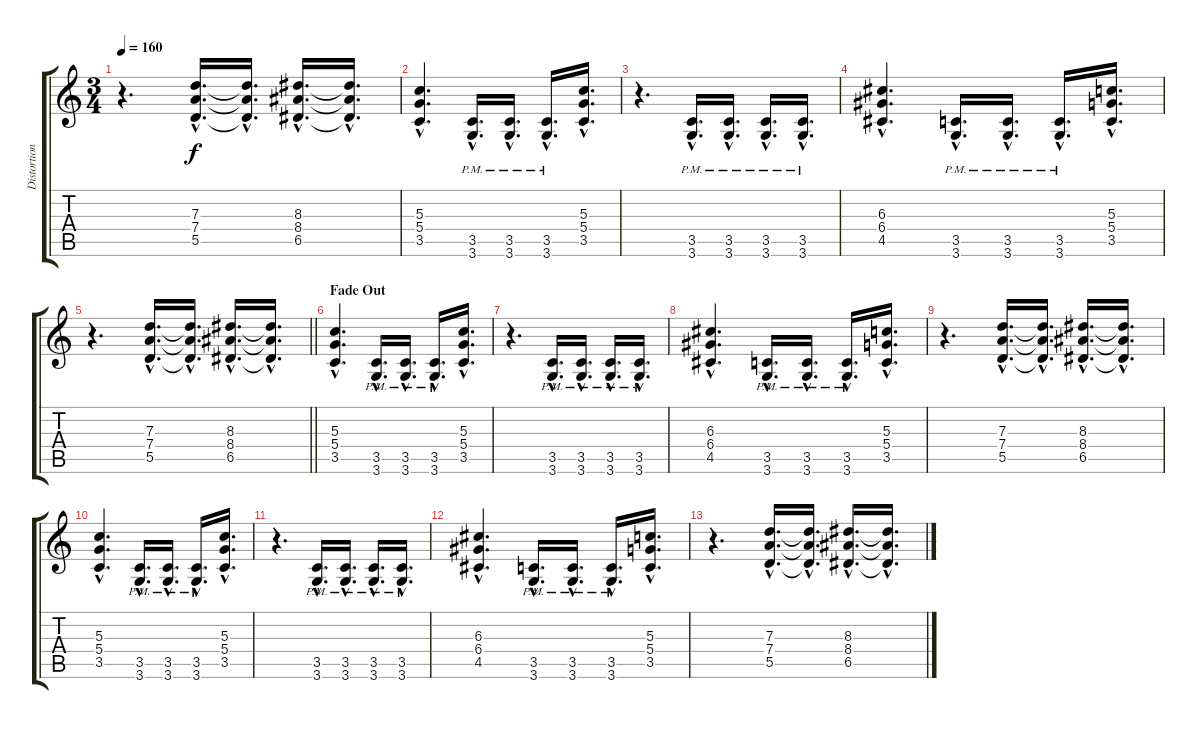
\track ("Distortion Guitar 1" "Distortion") {instrument distortionguitar}
\staff {score tabs}
\tuning (E4 B3 G3 D3 A2 E2) {hide}
\ts (3 4)
\tempo 160
\clef g2
\ks c
r.4{d dy f} (7.3{hac} 7.4{hac} 5.5{hac}).16{d} (7.3{hac t} 7.4{hac t} 5.5{hac t}).16{d} (8.3{hac} 8.4{hac} 6.5{hac}).16{d} (8.3{hac t} 8.4{hac t} 6.5{hac t}).16{d} |
(5.3{hac} 5.4{hac} 3.5{hac}).4{d} (3.5{hac pm} 3.6{hac pm}).16{d} (3.5{hac pm} 3.6{hac pm}).16{d} (3.5{hac pm} 3.6{hac pm}).16{d} (5.3{hac} 5.4{hac} 3.5{hac}).16{d} |
r.4{d} (3.5{hac pm} 3.6{hac}).16{d} (3.5{hac pm} 3.6{hac pm}).16{d} (3.5{hac pm} 3.6{hac pm}).16{d} (3.5{hac pm} 3.6{hac pm}).16{d} |
(6.3{hac} 6.4{hac} 4.5{hac}).4{d} (3.5{hac pm} 3.6{hac pm}).16{d} (3.5{hac pm} 3.6{hac pm}).16{d} (3.5{hac pm} 3.6{hac pm}).16{d} (5.3{hac} 5.4{hac} 3.5{hac}).16{d} |
\barLineRight lightlight
r.4{d} (7.3{hac} 7.4{hac} 5.5{hac}).16{d} (7.3{hac t} 7.4{hac t} 5.5{hac t}).16{d} (8.3{hac} 8.4{hac} 6.5{hac}).16{d} (8.3{hac t} 8.4{hac t} 6.5{hac t}).16{d} |
\section ("" "Fade Out")
(5.3{hac} 5.4{hac} 3.5{hac}).4{d volume 8} (3.5{hac pm} 3.6{hac pm}).16{d} (3.5{hac pm} 3.6{hac pm}).16{d} (3.5{hac pm} 3.6{hac pm}).16{d} (5.3{hac} 5.4{hac} 3.5{hac}).16{d} |
r.4{d} (3.5{hac pm} 3.6{hac pm}).16{d} (3.5{hac pm} 3.6{hac pm}).16{d} (3.5{hac pm} 3.6{hac pm}).16{d} (3.5{hac pm} 3.6{hac pm}).16{d} |
(6.3{hac} 6.4{hac} 4.5{hac}).4{d} (3.5{hac pm} 3.6{hac pm}).16{d} (3.5{hac pm} 3.6{hac pm}).16{d} (3.5{hac pm} 3.6{hac pm}).16{d} (5.3{hac} 5.4{hac} 3.5{hac}).16{d} |
r.4{d} (7.3{hac} 7.4{hac} 5.5{hac}).16{d} (7.3{hac t} 7.4{hac t} 5.5{hac t}).16{d} (8.3{hac} 8.4{hac} 6.5{hac}).16{d} (8.3{hac t} 8.4{hac t} 6.5{hac t}).16{d} |
(5.3{hac} 5.4{hac} 3.5{hac}).4{d volume 0} (3.5{hac} 3.6{hac pm}).16{d} (3.5{hac} 3.6{hac pm}).16{d} (3.5{hac} 3.6{hac pm}).16{d} (5.3{hac} 5.4{hac} 3.5{hac}).16{d} |
r.4{d} (3.5{hac pm} 3.6{hac}).16{d} (3.5{hac pm} 3.6{hac}).16{d} (3.5{hac pm} 3.6{hac}).16{d} (3.5{hac pm} 3.6{hac}).16{d} |
(6.3{hac} 6.4{hac} 4.5{hac}).4{d} (3.5{hac pm} 3.6{hac pm}).16{d} (3.5{hac pm} 3.6{hac pm}).16{d} (3.5{hac pm} 3.6{hac pm}).16{d} (5.3{hac} 5.4{hac} 3.5{hac}).16{d} |
r.4{d} (7.3{hac} 7.4{hac} 5.5{hac}).16{d} (7.3{hac t} 7.4{hac t} 5.5{hac t}).16{d} (8.3{hac} 8.4{hac} 6.5{hac}).16{d} (8.3{hac t} 8.4{hac t} 6.5{hac t}).16{d}
